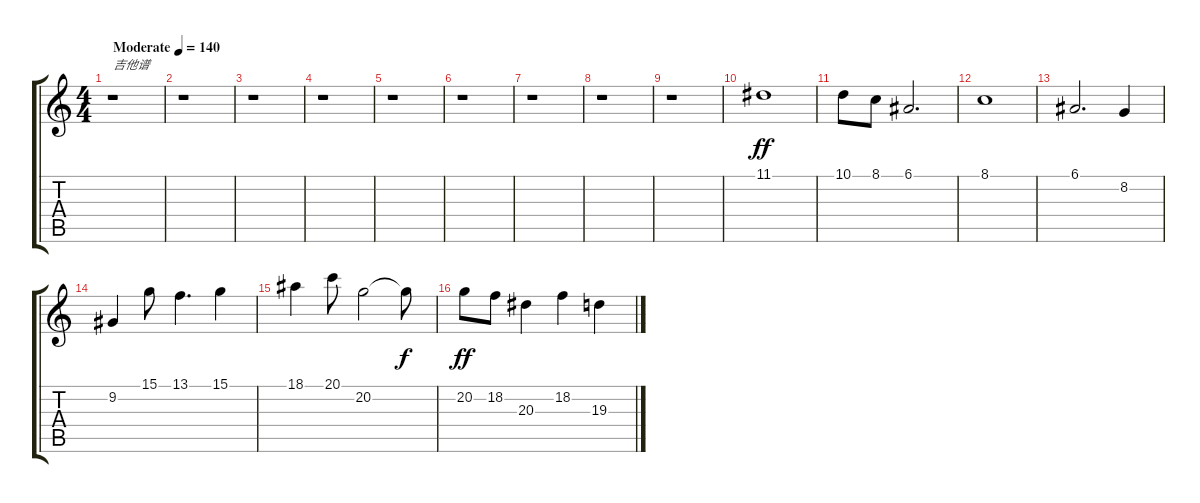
\track "" {instrument choiraahs}
\staff {score tabs}
\tuning (E4 B3 G3 D3 A2 E2) {hide}
\ts (4 4)
\tempo (140 "Moderate")
\clef g2
\ks c
r.1{txt "吉他谱" dy ff instrument choiraahs} |
r.1 |
r.1 |
r.1 |
r.1 |
r.1 |
r.1 |
r.1 |
r.1 |
11.1.1 |
10.1.8 8.1.8 6.1.2{d} |
8.1.1 |
6.1.2{d} 8.2.4 |
9.2.4 15.1.8 13.1.4{d} 15.1.4 |
18.1.4 20.1.8 20.2.2 20.2{t}.8{dy f} |
20.2.8{dy ff} 18.2.8 20.3.4 18.2.4 19.3.4
